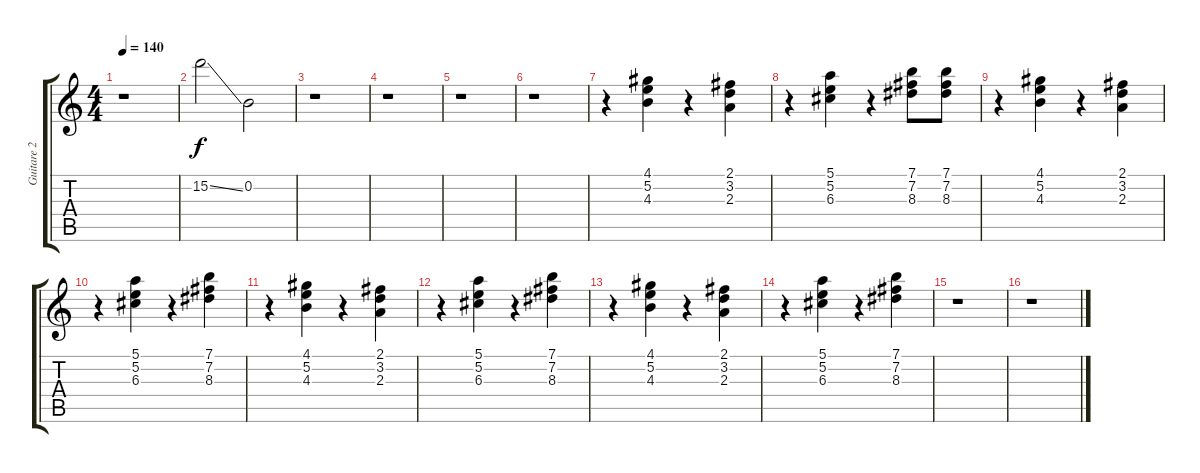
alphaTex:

\track ("Guitare 2" "Guitare 2") {instrument overdrivenguitar}
\staff {score tabs}
\tuning (E4 B3 G3 D3 A2 E2) {hide}
\ts (4 4)
\tempo 140
\clef g2
\ks c
r.1{dy f} |
15.2{ss}.2 0.2.2 |
r.1 |
r.1 |
r.1 |
r.1 |
r.4 (4.1 5.2 4.3).4 r.4 (2.1 3.2 2.3).4 |
r.4 (5.1 5.2 6.3).4 r.4 (7.1 7.2 8.3).8 (7.1 7.2 8.3).8 |
r.4 (4.1 5.2 4.3).4 r.4 (2.1 3.2 2.3).4 |
r.4 (5.1 5.2 6.3).4 r.4 (7.1 7.2 8.3).4 |
r.4 (4.1 5.2 4.3).4 r.4 (2.1 3.2 2.3).4 |
r.4 (5.1 5.2 6.3).4 r.4 (7.1 7.2 8.3).4 |
r.4 (4.1 5.2 4.3).4 r.4 (2.1 3.2 2.3).4 |
r.4 (5.1 5.2 6.3).4 r.4 (7.1 7.2 8.3).4 |
r.1 |
r.1
